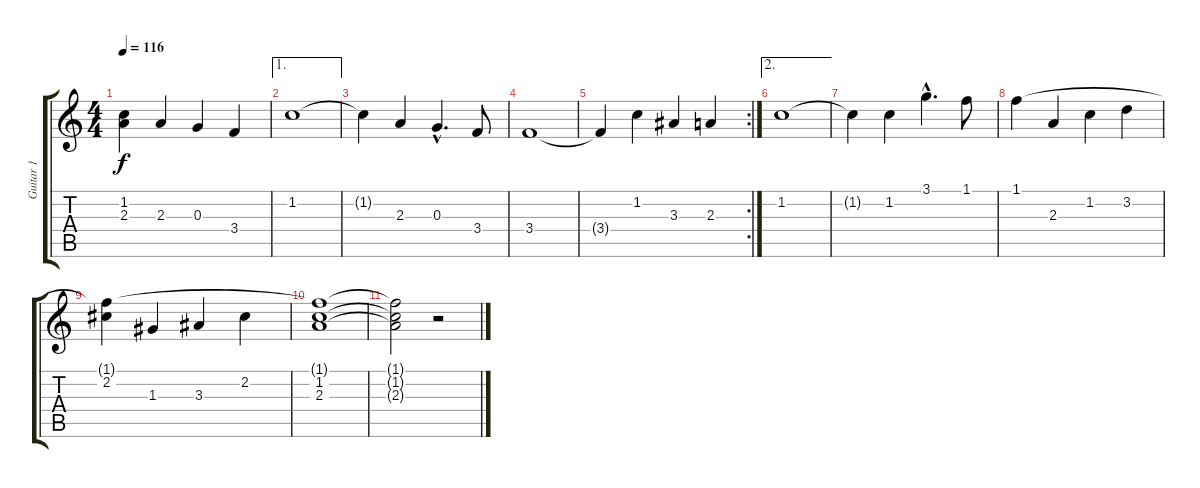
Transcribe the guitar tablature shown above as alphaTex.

\track ("Guitar 1" "Guitar 1") {instrument acousticguitarnylon}
\staff {score tabs}
\tuning (E4 B3 G3 D3 A2 E2) {hide}
\ts (4 4)
\tempo 116
\clef g2
\ks c
(1.2{t} 2.3{t}).4{dy f} 2.3.4 0.3.4 3.4.4 |
\ae 1
1.2.1 |
1.2{t}.4 2.3.4 0.3{hac}.4{d} 3.4.8 |
3.4.1 |
\rc 2
3.4{t}.4 1.2.4 3.3.4 2.3.4 |
\ae 2
1.2.1 |
1.2{t}.4 1.2.4 3.1{hac}.4{d} 1.1.8 |
1.1.4 2.3.4 1.2.4 3.2.4 |
(1.1{t} 2.2).4 1.3.4 3.3.4 2.2.4 |
(1.1{t} 1.2 2.3).1 |
(1.1{t} 1.2{t} 2.3{t}).2 r.2
